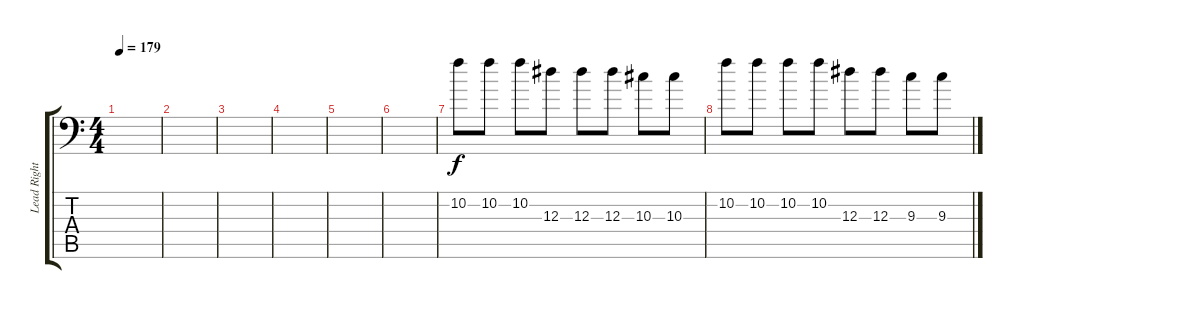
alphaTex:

\track ("Lead Right 1" "Lead Right") {instrument distortionguitar}
\staff {score tabs}
\tuning (C4 G3 Eb3 Bb2 F2 Bb1) {hide}
\ts (4 4)
\tempo 179
\clef f4
\ks c
|
|
|
|
|
|
10.2.8 10.2.8 10.2.8 12.3.8 12.3.8 12.3.8 10.3.8 10.3.8 |
10.2.8 10.2.8 10.2.8 10.2.8 12.3.8 12.3.8 9.3.8 9.3.8
